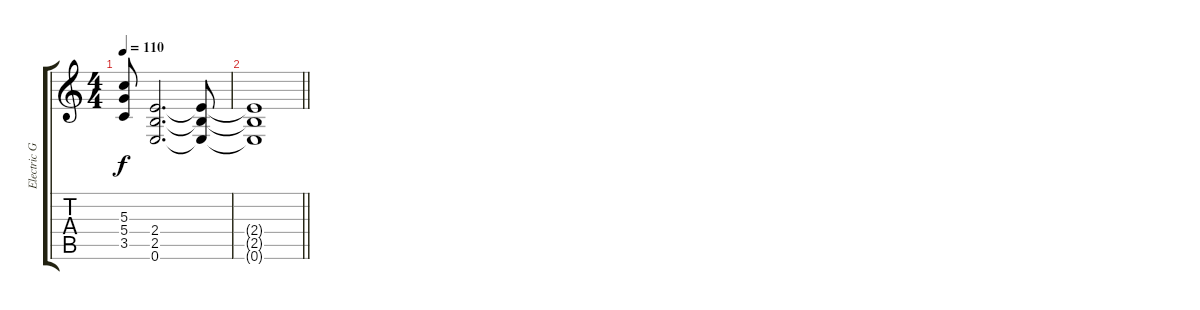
\track ("Electric Guitar " "Electric G") {instrument overdrivenguitar}
\staff {score tabs}
\tuning (E4 B3 G3 D3 A2 E2) {hide}
\ts (4 4)
\tempo 110
\clef g2
\ks c
(5.3 5.4 3.5).8{dy f} (2.4 2.5 0.6).2{d} (2.4{t} 2.5{t} 0.6{t}).8 |
\barLineRight lightlight
(2.4{t} 2.5{t} 0.6{t}).1
